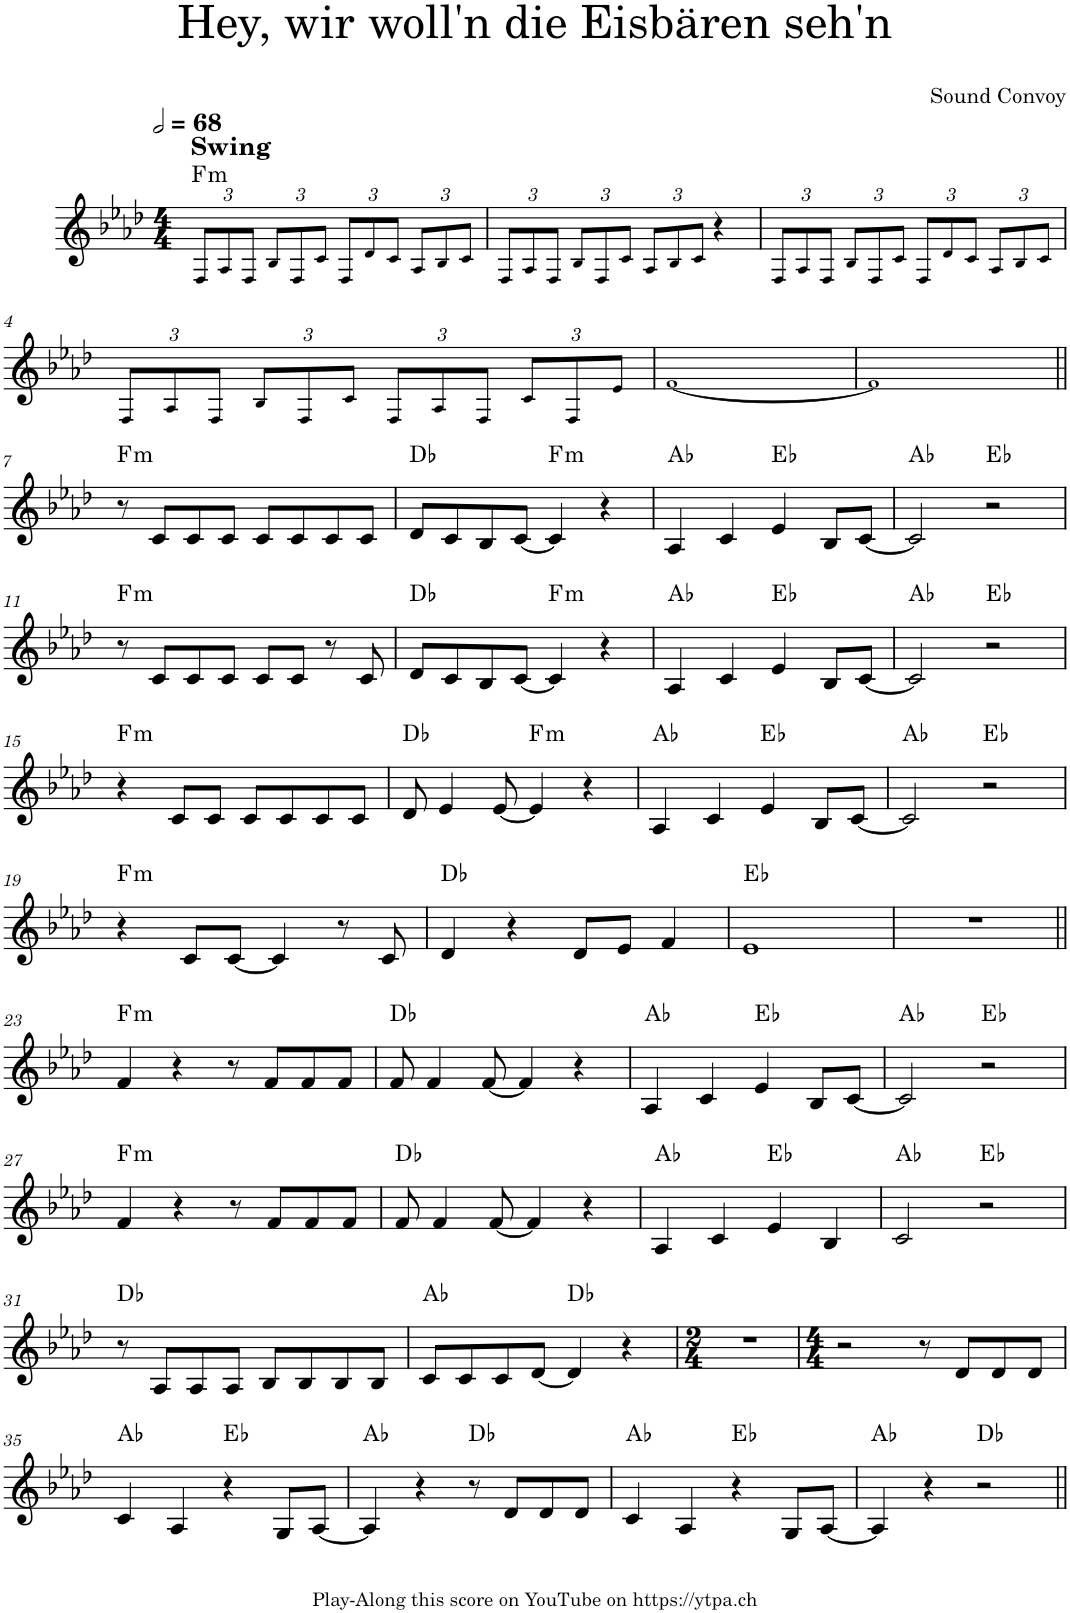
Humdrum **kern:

**kern	**harte
*part1	*part1
*staff1	*
*I"Piano	*
*I'Pno.	*
*clefG2	*
*k[b-e-a-d-]	*
*M4/4	*
*MM136	*
*Xbrackettup	*
=1	=1
!LO:TX:a:B:t=Swing	!LO:H:kt=m
12F!/L	F:min
12A-!/	.
12F!/J	.
12B-!/L	.
12F!/	.
12c!/J	.
12F!/L	.
12d-!/	.
12c!/J	.
12A-!/L	.
12B-!/	.
12c!/J	.
=2	=2
12F!/L	.
12A-!/	.
12F!/J	.
12B-!/L	.
12F!/	.
12c!/J	.
12A-!/L	.
12B-!/	.
12c!/J	.
4r	.
=3	=3
12F!/L	.
12A-!/	.
12F!/J	.
12B-!/L	.
12F!/	.
12c!/J	.
12F!/L	.
12d-!/	.
12c!/J	.
12A-!/L	.
12B-!/	.
12c!/J	.
!!LO:LB:g=z
=4	=4
12F!/L	.
12A-!/	.
12F!/J	.
12B-!/L	.
12F!/	.
12c!/J	.
12F!/L	.
12A-!/	.
12F!/J	.
12c!/L	.
12F!/	.
12e-!/J	.
=5	=5
[1f!	.
=6	=6
1f!]	.
!!LO:LB:g=z
=7||	=7||
!	!LO:H:kt=m
8r	F:min
8c/L	.
8c/	.
8c/J	.
8c/L	.
8c/	.
8c/	.
8c/J	.
=8	=8
8d-/L	Db:maj
8c/	.
8B-/	.
[8c/J	.
!	!LO:H:kt=m
4c/]	F:min
4r	.
=9	=9
4A-/	Ab:maj
4c/	.
4e-/	Eb:maj
8B-/L	.
[8c/J	.
=10	=10
2c/]	Ab:maj
2r	Eb:maj
!!LO:LB:g=z
=11	=11
!	!LO:H:kt=m
8r	F:min
8c/L	.
8c/	.
8c/J	.
8c/L	.
8c/J	.
8r	.
8c/	.
=12	=12
8d-/L	Db:maj
8c/	.
8B-/	.
[8c/J	.
!	!LO:H:kt=m
4c/]	F:min
4r	.
=13	=13
4A-/	Ab:maj
4c/	.
4e-/	Eb:maj
8B-/L	.
[8c/J	.
=14	=14
2c/]	Ab:maj
2r	Eb:maj
!!LO:LB:g=z
=15	=15
!	!LO:H:kt=m
4r	F:min
8c/L	.
8c/J	.
8c/L	.
8c/	.
8c/	.
8c/J	.
=16	=16
8d-/	Db:maj
4e-/	.
[8e-/	.
!	!LO:H:kt=m
4e-/]	F:min
4r	.
=17	=17
4A-/	Ab:maj
4c/	.
4e-/	Eb:maj
8B-/L	.
[8c/J	.
=18	=18
2c/]	Ab:maj
2r	Eb:maj
!!LO:LB:g=z
=19	=19
!	!LO:H:kt=m
4r	F:min
8c/L	.
[8c/J	.
4c/]	.
8r	.
8c/	.
=20	=20
4d-/	Db:maj
4r	.
8d-/L	.
8e-/J	.
4f/	.
=21	=21
1e-	Eb:maj
=22	=22
1r	.
!!LO:LB:g=z
=23||	=23||
!	!LO:H:kt=m
4f/	F:min
4r	.
8r	.
8f/L	.
8f/	.
8f/J	.
=24	=24
8f/	Db:maj
4f/	.
[8f/	.
4f/]	.
4r	.
=25	=25
4A-/	Ab:maj
4c/	.
4e-/	Eb:maj
8B-/L	.
[8c/J	.
=26	=26
2c/]	Ab:maj
2r	Eb:maj
!!LO:LB:g=z
=27	=27
!	!LO:H:kt=m
4f/	F:min
4r	.
8r	.
8f/L	.
8f/	.
8f/J	.
=28	=28
8f/	Db:maj
4f/	.
[8f/	.
4f/]	.
4r	.
=29	=29
4A-/	Ab:maj
4c/	.
4e-/	Eb:maj
4B-/	.
=30	=30
2c/	Ab:maj
2r	Eb:maj
!!LO:LB:g=z
=31	=31
8r	Db:maj
8A-/L	.
8A-/	.
8A-/J	.
8B-/L	.
8B-/	.
8B-/	.
8B-/J	.
=32	=32
8c/L	Ab:maj
8c/	.
8c/	.
[8d-/J	.
4d-/]	Db:maj
4r	.
=33	=33
*M2/4	*
2r	.
=34	=34
*M4/4	*
2r	.
8r	.
8d-/L	.
8d-/	.
8d-/J	.
!!LO:LB:g=z
=35	=35
4c/	Ab:maj
4A-/	.
4r	Eb:maj
8G/L	.
[8A-/J	.
=36	=36
4A-/]	Ab:maj
4r	.
8r	Db:maj
8d-/L	.
8d-/	.
8d-/J	.
=37	=37
4c/	Ab:maj
4A-/	.
4r	Eb:maj
8G/L	.
[8A-/J	.
=38	=38
4A-/]	Ab:maj
4r	.
2r	Db:maj
=||	=||
*-	*-
